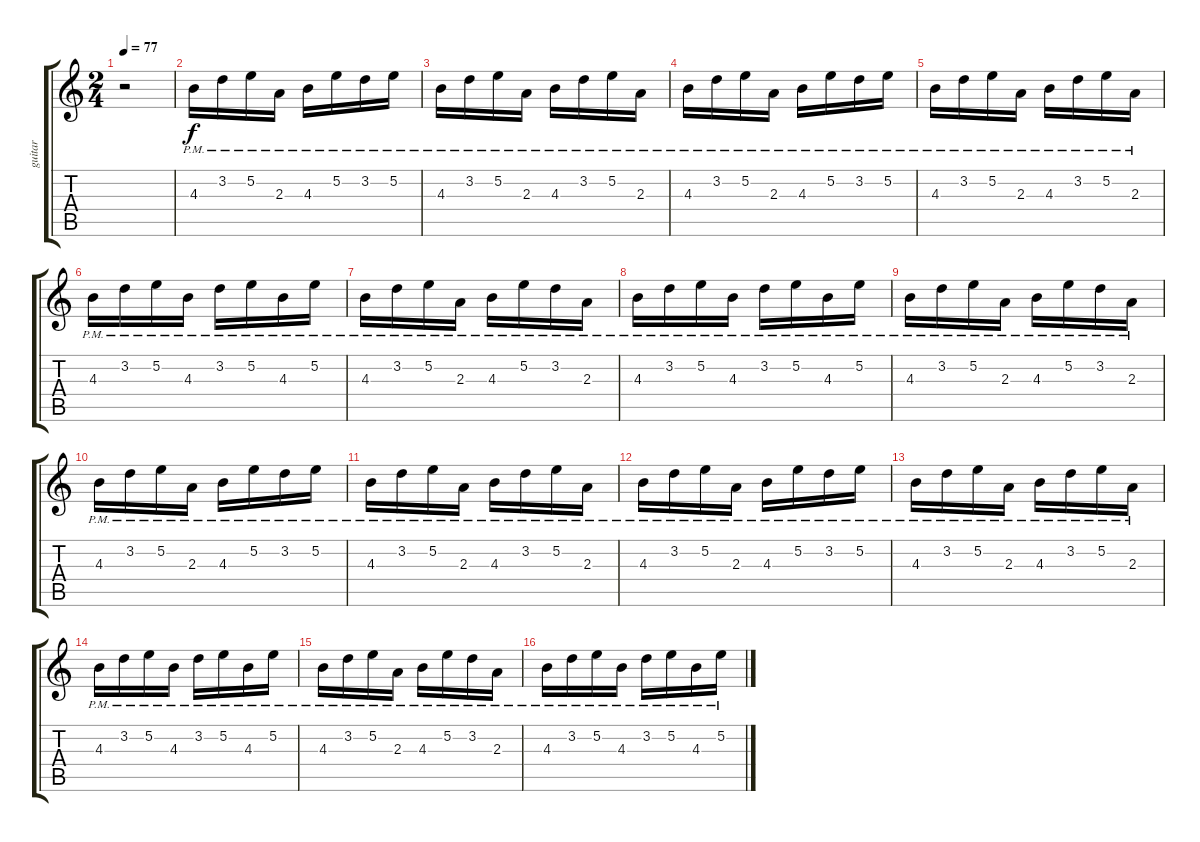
\track ("guitar    solo   two" "guitar    ") {instrument overdrivenguitar}
\staff {score tabs}
\tuning (E4 B3 G3 D3 A2 E2) {hide}
\ts (2 4)
\tempo 77
\clef g2
\ks c
r.2{dy ff} |
4.3{pm}.16{dy f} 3.2{pm}.16 5.2{pm}.16 2.3{pm}.16 4.3{pm}.16 5.2{pm}.16 3.2{pm}.16 5.2{pm}.16 |
4.3{pm}.16 3.2{pm}.16 5.2{pm}.16 2.3{pm}.16 4.3{pm}.16 3.2{pm}.16 5.2{pm}.16 2.3{pm}.16 |
4.3{pm}.16 3.2{pm}.16 5.2{pm}.16 2.3{pm}.16 4.3{pm}.16 5.2{pm}.16 3.2{pm}.16 5.2{pm}.16 |
4.3{pm}.16 3.2{pm}.16 5.2{pm}.16 2.3{pm}.16 4.3{pm}.16 3.2{pm}.16 5.2{pm}.16 2.3{pm}.16 |
4.3{pm}.16 3.2{pm}.16 5.2{pm}.16 4.3{pm}.16 3.2{pm}.16 5.2{pm}.16 4.3{pm}.16 5.2{pm}.16 |
4.3{pm}.16 3.2{pm}.16 5.2{pm}.16 2.3{pm}.16 4.3{pm}.16 5.2{pm}.16 3.2{pm}.16 2.3{pm}.16 |
4.3{pm}.16 3.2{pm}.16 5.2{pm}.16 4.3{pm}.16 3.2{pm}.16 5.2{pm}.16 4.3{pm}.16 5.2{pm}.16 |
4.3{pm}.16 3.2{pm}.16 5.2{pm}.16 2.3{pm}.16 4.3{pm}.16 5.2{pm}.16 3.2{pm}.16 2.3{pm}.16 |
4.3{pm}.16 3.2{pm}.16 5.2{pm}.16 2.3{pm}.16 4.3{pm}.16 5.2{pm}.16 3.2{pm}.16 5.2{pm}.16 |
4.3{pm}.16 3.2{pm}.16 5.2{pm}.16 2.3{pm}.16 4.3{pm}.16 3.2{pm}.16 5.2{pm}.16 2.3{pm}.16 |
4.3{pm}.16 3.2{pm}.16 5.2{pm}.16 2.3{pm}.16 4.3{pm}.16 5.2{pm}.16 3.2{pm}.16 5.2{pm}.16 |
4.3{pm}.16 3.2{pm}.16 5.2{pm}.16 2.3{pm}.16 4.3{pm}.16 3.2{pm}.16 5.2{pm}.16 2.3{pm}.16 |
4.3{pm}.16 3.2{pm}.16 5.2{pm}.16 4.3{pm}.16 3.2{pm}.16 5.2{pm}.16 4.3{pm}.16 5.2{pm}.16 |
4.3{pm}.16 3.2{pm}.16 5.2{pm}.16 2.3{pm}.16 4.3{pm}.16 5.2{pm}.16 3.2{pm}.16 2.3{pm}.16 |
4.3{pm}.16 3.2{pm}.16 5.2{pm}.16 4.3{pm}.16 3.2{pm}.16 5.2{pm}.16 4.3{pm}.16 5.2{pm}.16
